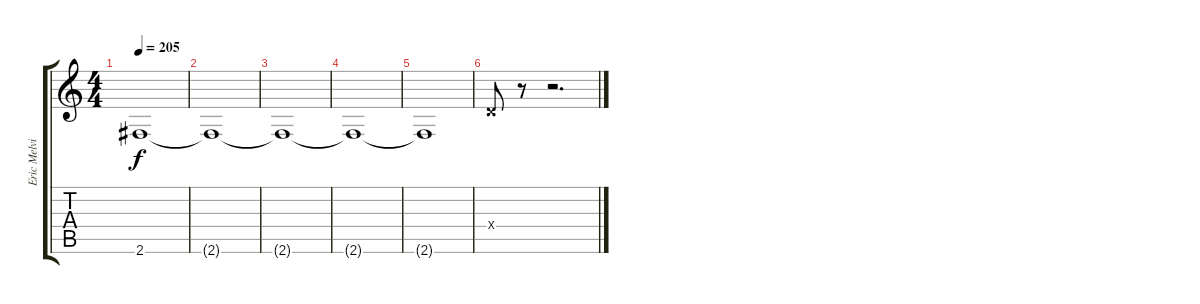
\track ("Eric Melvin" "Eric Melvi") {instrument overdrivenguitar}
\staff {score tabs}
\tuning (E4 B3 G3 D3 A2 E2) {hide}
\ts (4 4)
\tempo 205
\clef g2
\ks c
2.6{t}.1{dy f} |
2.6{t}.1 |
2.6{t}.1 |
2.6{t}.1 |
2.6{t}.1 |
0.4{x}.8 r.8 r.2{d}
